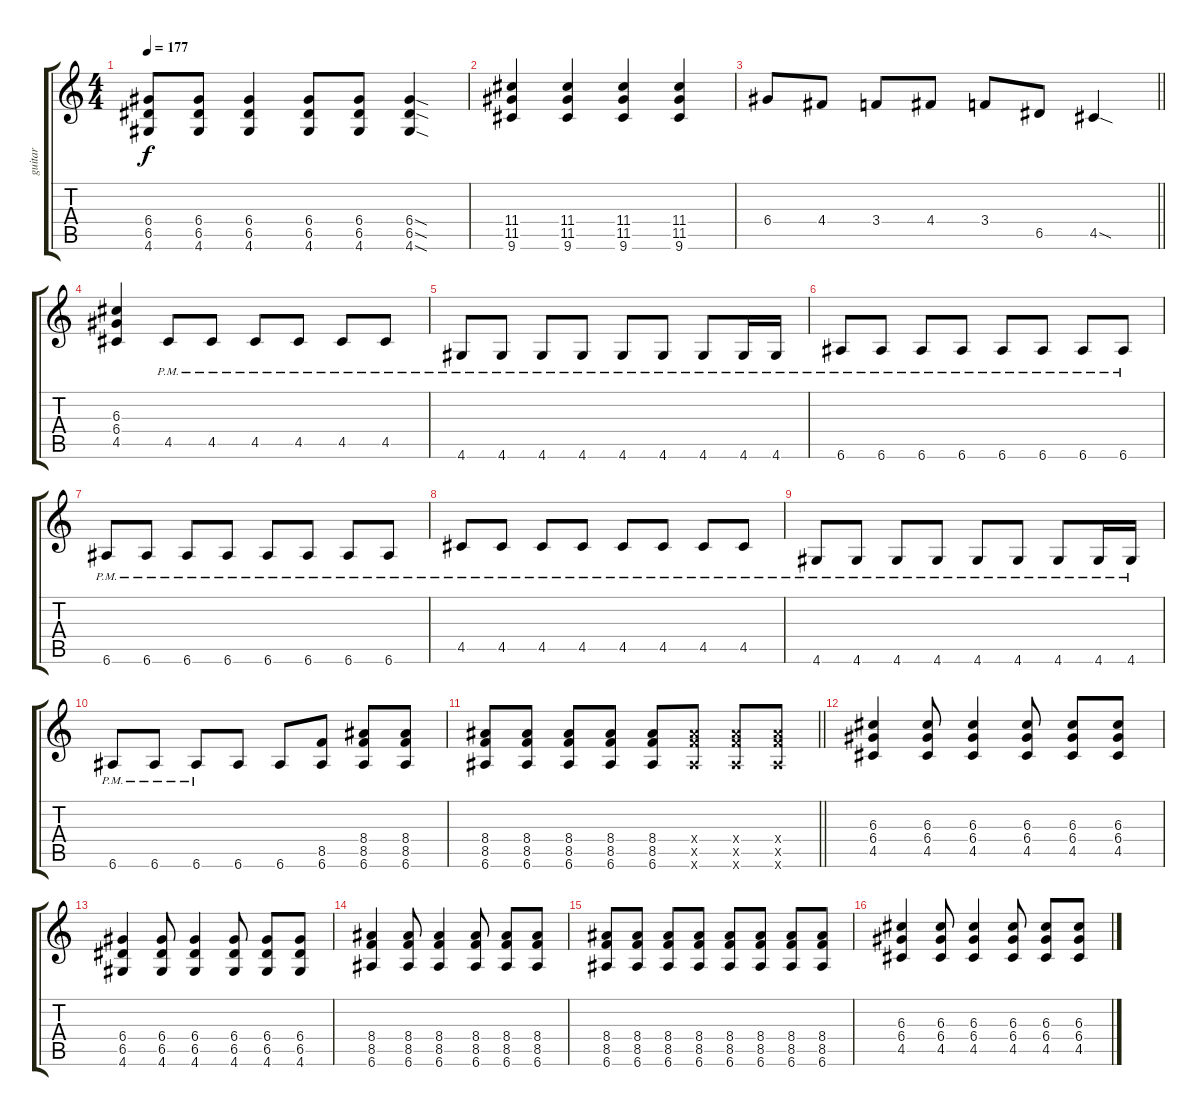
\track ("guitar" "guitar") {instrument distortionguitar}
\staff {score tabs}
\tuning (E4 B3 G3 D3 A2 E2) {hide}
\ts (4 4)
\tempo 177
\clef g2
\ks c
(6.4{t} 6.5{t} 4.6{t}).8{dy f} (6.4 6.5 4.6).8 (6.4 6.5 4.6).4 (6.4 6.5 4.6).8 (6.4 6.5 4.6).8 (6.4{sod} 6.5{sod} 4.6{sod}).4 |
(11.4 11.5 9.6).4 (11.4 11.5 9.6).4 (11.4 11.5 9.6).4 (11.4 11.5 9.6).4 |
\barLineRight lightlight
6.4.8 4.4.8 3.4.8 4.4.8 3.4.8 6.5.8 4.5{sod}.4 |
\section ("" "")
(6.3 6.4 4.5).4 4.5{pm}.8 4.5{pm}.8 4.5{pm}.8 4.5{pm}.8 4.5{pm}.8 4.5{pm}.8 |
4.6{pm}.8 4.6{pm}.8 4.6{pm}.8 4.6{pm}.8 4.6{pm}.8 4.6{pm}.8 4.6{pm}.8 4.6{pm}.16 4.6{pm}.16 |
6.6{pm}.8 6.6{pm}.8 6.6{pm}.8 6.6{pm}.8 6.6{pm}.8 6.6{pm}.8 6.6{pm}.8 6.6{pm}.8 |
6.6{pm}.8 6.6{pm}.8 6.6{pm}.8 6.6{pm}.8 6.6{pm}.8 6.6{pm}.8 6.6{pm}.8 6.6{pm}.8 |
4.5{pm}.8 4.5{pm}.8 4.5{pm}.8 4.5{pm}.8 4.5{pm}.8 4.5{pm}.8 4.5{pm}.8 4.5{pm}.8 |
4.6{pm}.8 4.6{pm}.8 4.6{pm}.8 4.6{pm}.8 4.6{pm}.8 4.6{pm}.8 4.6{pm}.8 4.6{pm}.16 4.6{pm}.16 |
6.6{pm}.8 6.6{pm}.8 6.6{pm}.8 6.6.8 6.6.8 (8.5 6.6).8 (8.4 8.5 6.6).8 (8.4 8.5 6.6).8 |
\barLineRight lightlight
(8.4 8.5 6.6).8 (8.4 8.5 6.6).8 (8.4 8.5 6.6).8 (8.4 8.5 6.6).8 (8.4 8.5 6.6).8 (8.4{x} 8.5{x} 6.6{x}).8 (8.4{x} 8.5{x} 6.6{x}).8 (8.4{x} 8.5{x} 6.6{x}).8 |
\section ("" "")
(6.3 6.4 4.5).4 (6.3 6.4 4.5).8 (6.3 6.4 4.5).4 (6.3 6.4 4.5).8 (6.3 6.4 4.5).8 (6.3 6.4 4.5).8 |
(6.4 6.5 4.6).4 (6.4 6.5 4.6).8 (6.4 6.5 4.6).4 (6.4 6.5 4.6).8 (6.4 6.5 4.6).8 (6.4 6.5 4.6).8 |
(8.4 8.5 6.6).4 (8.4 8.5 6.6).8 (8.4 8.5 6.6).4 (8.4 8.5 6.6).8 (8.4 8.5 6.6).8 (8.4 8.5 6.6).8 |
(8.4 8.5 6.6).8 (8.4 8.5 6.6).8 (8.4 8.5 6.6).8 (8.4 8.5 6.6).8 (8.4 8.5 6.6).8 (8.4 8.5 6.6).8 (8.4 8.5 6.6).8 (8.4 8.5 6.6).8 |
(6.3 6.4 4.5).4 (6.3 6.4 4.5).8 (6.3 6.4 4.5).4 (6.3 6.4 4.5).8 (6.3 6.4 4.5).8 (6.3 6.4 4.5).8
